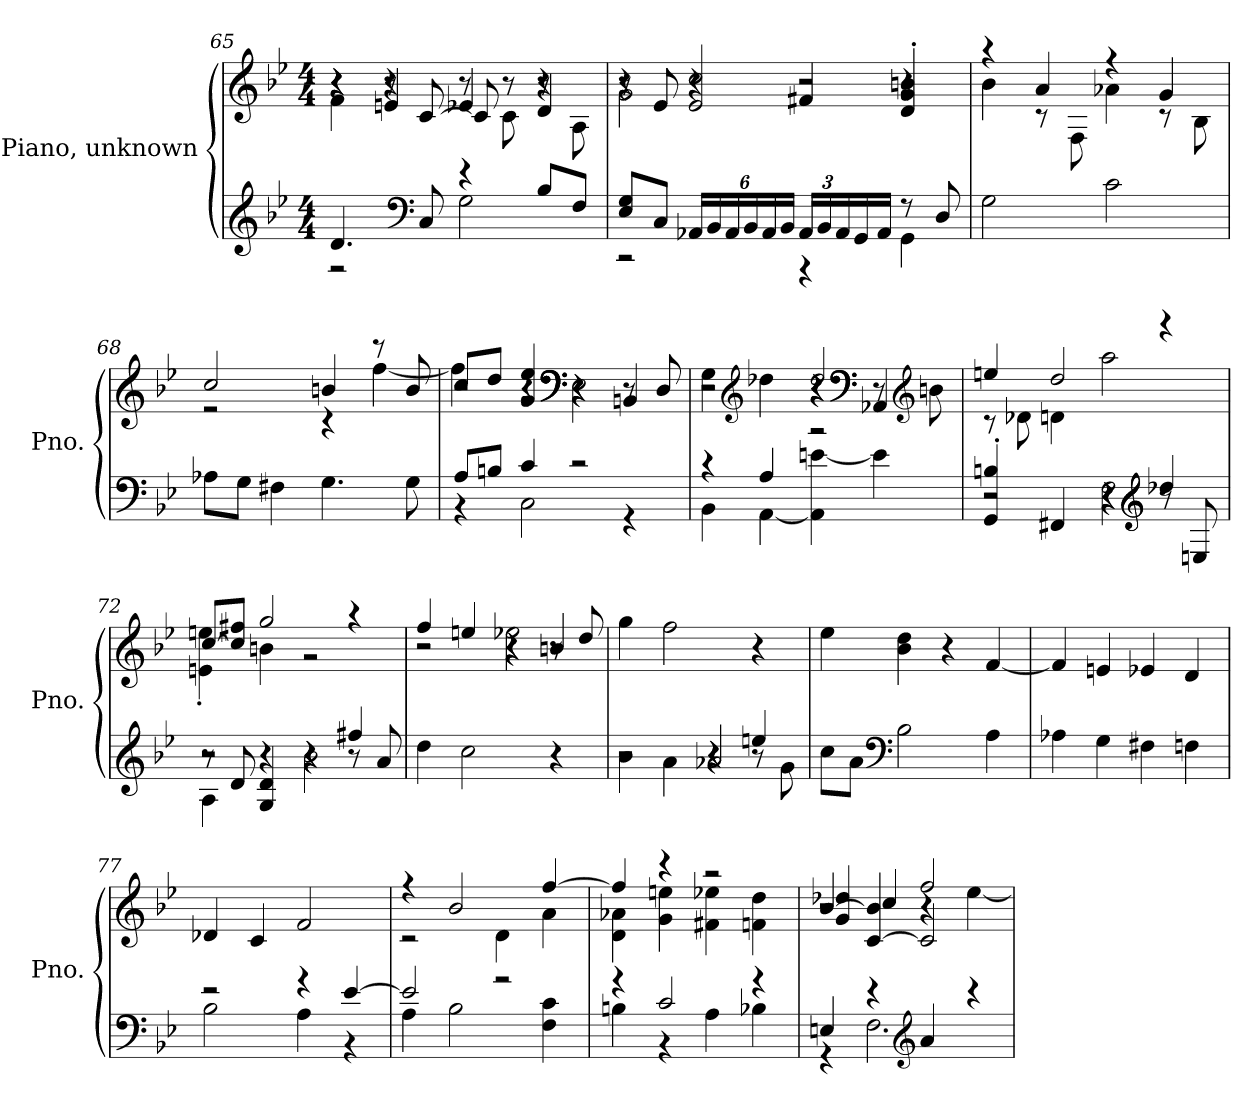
**kern	**kern
*part1	*part1
*staff2	*staff1
*I"Piano, unknown	*
*I'Pno.	*
*clefG2	*clefG2
*k[b-e-]	*k[b-e-]
*M4/4	*M4/4
=65	=65
*^	*^
*	*	*	*^
4.d/	2r	4r	4f\	4r
.	.	4en/	4r	8r
*clefF4	*	*	*	*
8C/	.	.	.	[8c/
4r	2G\	4e-X/	8r	8c/]
.	.	.	8c\	8r
8B-/L	.	4d/	8r	4r
8F/J	.	.	8A\	.
=66	=66	=66	=66	=66
8E-/ 8G/L	2r	4r	2g\	8r
8C/J	.	.	.	8e-/
*Xbrackettup	*	*	*	*
24AA-X/LL	.	2e-/ 2cc/	.	4r
24BB-/	.	.	.	.
24AA-/	.	.	.	.
24BB-/	.	.	.	.
24AA-/	.	.	.	.
24BB-/JJ	.	.	.	.
24AA-/LL	4r	.	2r	4f#X/
24BB-/	.	.	.	.
24AA-/	.	.	.	.
16GG/	.	.	.	.
16AA-/JJ	.	.	.	.
8r	4GG\	4r	.	4d/' 4g/' 4bn/'
8D/	.	.	.	.
*v	*v	*	*	*
*	*	*v	*v
!!LO:LB:g=z
=67	=67	=67
2G\	4r	4b-\
.	4a/	8r
.	.	8F\
2c\	4r	4a-X\
.	4g/	8r
.	.	8B-\
=68	=68	=68
8A-X\L	2cc/	2r
8G\J	.	.
4F#X\	.	.
4.G\	4bn/	4r
.	8r	[4ff\
8G\	8b/	.
=69	=69	=69
*^	*	*^
8A/L	4r	8cc/L	4ff\]	2r
8Bn/J	.	8dd/J	.	.
4c/	2C\	4g/ 4ee-/	4r	.
*	*	*clefF4	*	*
2r	.	4r	2E-\	4r
.	4r	8r	.	4BBn/
.	.	8D/	.	.
=70	=70	=70	=70	=70
4r	4BB-\	2r	4G\	2r
*	*	*clefG2	*	*
4A/	[4AA\	.	4dd-X\	.
2r	4AA\] [4en\	2dd-/	4r	4r
*	*	*clefF4	*	*
.	4e\]	.	8r	4AA-X/
*	*	*clefG2	*	*
.	.	.	8bn\	.
*	*	*	*v	*v
!!LO:PB:g=z
=71	=71	=71	=71
*	*^	*	*
2r	2r	4GG/' 4Bn/'	4een/	8r
.	.	.	.	8d-X\
.	.	4FF#X/	2dd/	4dn\
4r	2F\	4r	.	2aa\
*clefG2	*	*	*	*
4dd-X/	.	8r	4r	.
.	.	8En/	.	.
=72	=72	=72	=72	=72
2r	4A\	8r	[8cc/L	4en\' 4een\'
.	.	8d/	8cc/] 8ff#X/J	.
.	4r	4G/ 4d/	2gg/	4bn\
4r	2b-\	4r	.	2r
4ff#X/	.	8r	4r	.
.	.	8a/	.	.
*v	*v	*v	*	*
=73	=73	=73
*	*	*^
4dd\	4ff/	2r	2r
2cc\	4een/	.	.
.	4r	2ee-X\	4r
4r	8r	.	4bn/
.	8dd/	.	.
*	*v	*v	*v
=74	=74
*^	*
*	*^	*
2r	4b-\	2r	4gg\
.	4a\	.	2ff\
4r	4r	2a-X/	.
4een/	8r	.	4r
.	8g\	.	.
*v	*v	*v	*
!!LO:LB:g=z
=75	=75
8cc\L	4ee-\
8a\J	.
*clefF4	*
2B-\	4b-\ 4dd\
.	4r
4A\	[4f/
=76	=76
4A-X\	4f/]
4G\	4en/
4F#X\	4e-X/
4Fn\	4d/
=77	=77
*^	*
2r	2B-\	4d-X/
.	.	4c/
4r	4A\	2f/
[4e-/	4r	.
=78	=78	=78
*	*	*^
2e-/]	4A\	4r	2r
.	2B-\	2b-/	.
2r	.	.	4d\
.	4F\ 4c\	[4ff/	4a\
=79	=79	=79	=79
4r	4Bn\	4ff/]	4d\ 4a-X\
2c/	4r	4r	4g\ 4een\
.	4A\	2r	4f#X\ 4ee-X\
4r	4B-X\	.	4fn\ 4dd\
=80	=80	=80	=80
*	*	*	*^
4En/	4r	[4b-/	2r	4g/ 4dd-X/
4r	2.F\	[4c/ 4b-/]	.	4cc/
*clefG2	*	*	*	*
4a/	.	2c/]	4r	2ff/
4r	.	.	[4ee-\	.
*v	*v	*	*	*
*	*v	*v	*v
=	=
*-	*-
